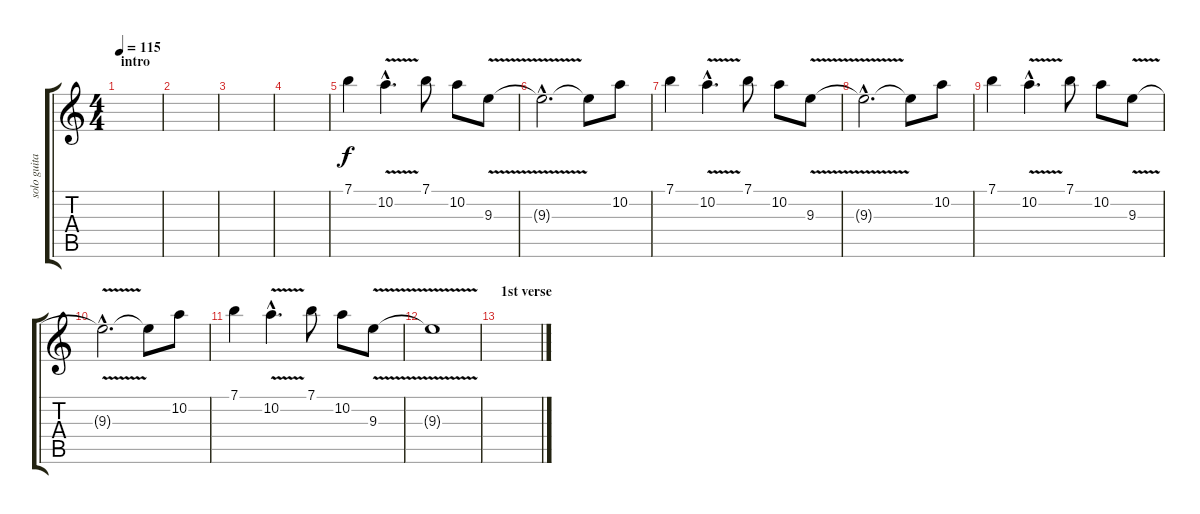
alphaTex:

\track ("solo guitar" "solo guita") {instrument overdrivenguitar}
\staff {score tabs}
\tuning (E4 B3 G3 D3 A2 D2) {hide}
\ts (4 4)
\section ("" "intro")
\tempo 115
\clef g2
\ks c
|
|
|
|
\section ("" "")
7.1.4 10.2{v hac}.4{d} 7.1.8 10.2.8 9.3{v}.8 |
9.3{hac t}.2{d} 9.3{t}.8 10.2.8 |
7.1.4 10.2{v hac}.4{d} 7.1.8 10.2.8 9.3{v}.8 |
9.3{hac t}.2{d} 9.3{t}.8 10.2.8 |
7.1.4 10.2{v hac}.4{d} 7.1.8 10.2.8 9.3{v}.8 |
9.3{hac t}.2{d} 9.3{t}.8 10.2.8 |
7.1.4 10.2{v hac}.4{d} 7.1.8 10.2.8 9.3{v}.8 |
9.3{t}.1 |
\section ("" "1st verse")
